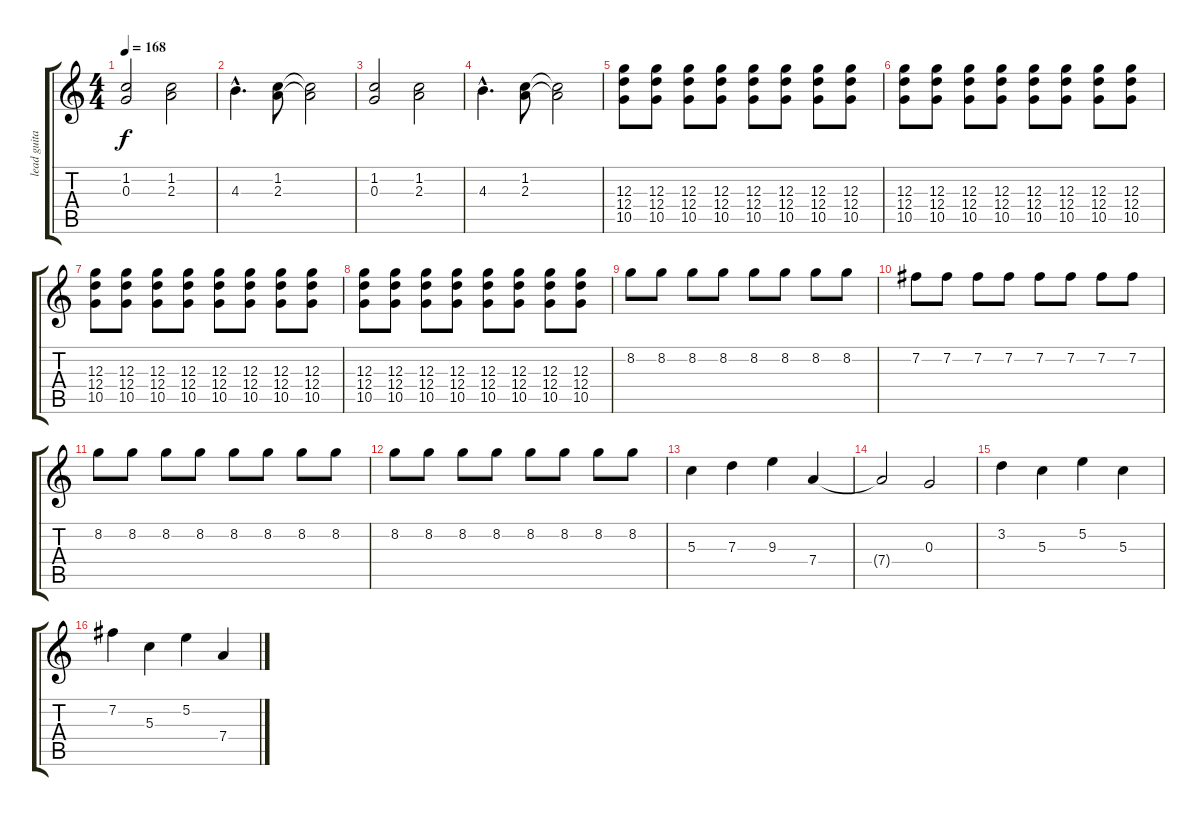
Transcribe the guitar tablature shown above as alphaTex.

\track ("lead guitar" "lead guita") {instrument overdrivenguitar}
\staff {score tabs}
\tuning (E4 B3 G3 D3 A2 E2) {hide}
\ts (4 4)
\tempo 168
\clef g2
\ks c
(1.2 0.3).2{dy f} (1.2 2.3).2 |
4.3{hac}.4{d} (1.2 2.3).8 (1.2{t} 2.3{t}).2 |
(1.2 0.3).2 (1.2 2.3).2 |
4.3{hac}.4{d} (1.2 2.3).8 (1.2{t} 2.3{t}).2 |
(12.3 12.4 10.5).8 (12.3 12.4 10.5).8 (12.3 12.4 10.5).8 (12.3 12.4 10.5).8 (12.3 12.4 10.5).8 (12.3 12.4 10.5).8 (12.3 12.4 10.5).8 (12.3 12.4 10.5).8 |
(12.3 12.4 10.5).8 (12.3 12.4 10.5).8 (12.3 12.4 10.5).8 (12.3 12.4 10.5).8 (12.3 12.4 10.5).8 (12.3 12.4 10.5).8 (12.3 12.4 10.5).8 (12.3 12.4 10.5).8 |
(12.3 12.4 10.5).8 (12.3 12.4 10.5).8 (12.3 12.4 10.5).8 (12.3 12.4 10.5).8 (12.3 12.4 10.5).8 (12.3 12.4 10.5).8 (12.3 12.4 10.5).8 (12.3 12.4 10.5).8 |
(12.3 12.4 10.5).8 (12.3 12.4 10.5).8 (12.3 12.4 10.5).8 (12.3 12.4 10.5).8 (12.3 12.4 10.5).8 (12.3 12.4 10.5).8 (12.3 12.4 10.5).8 (12.3 12.4 10.5).8 |
8.2.8 8.2.8 8.2.8 8.2.8 8.2.8 8.2.8 8.2.8 8.2.8 |
7.2.8 7.2.8 7.2.8 7.2.8 7.2.8 7.2.8 7.2.8 7.2.8 |
8.2.8 8.2.8 8.2.8 8.2.8 8.2.8 8.2.8 8.2.8 8.2.8 |
8.2.8 8.2.8 8.2.8 8.2.8 8.2.8 8.2.8 8.2.8 8.2.8 |
5.3.4 7.3.4 9.3.4 7.4.4 |
7.4{t}.2 0.3.2 |
3.2.4 5.3.4 5.2.4 5.3.4 |
7.2.4 5.3.4 5.2.4 7.4.4
